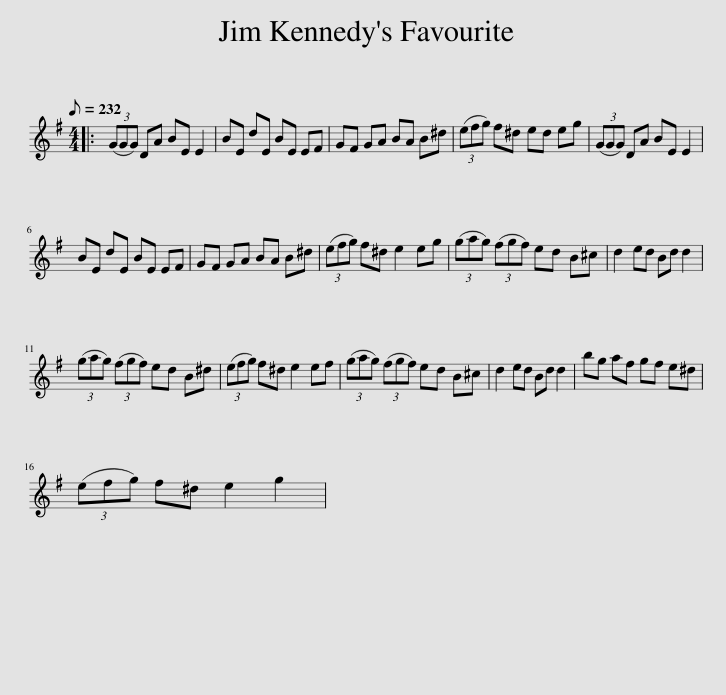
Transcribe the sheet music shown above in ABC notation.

X:1
L:1/8
Q:1/8=232
M:4/4
I:linebreak $
K:Emin
V:1 treble
V:1
|: (3(GGG) DA BE E2 | BE dE BE EF | GF GA BA B^d | (3(efg) f^d ed eg | (3(GGG) DA BE E2 |$ %5
 BE dE BE EF | GF GA BA B^d | (3(efg) f^d e2 eg | (3(gag) (3(fgf) ed B^c | d2 ed Bd d2 |$ %10
 (3(gag) (3(fgf) ed B^d | (3(efg) f^d e2 ef | (3(gag) (3(fgf) ed B^c | d2 ed Bd d2 | bg af gf e^d |$ %15
 (3(efg) f^d e2 g2 | %16
